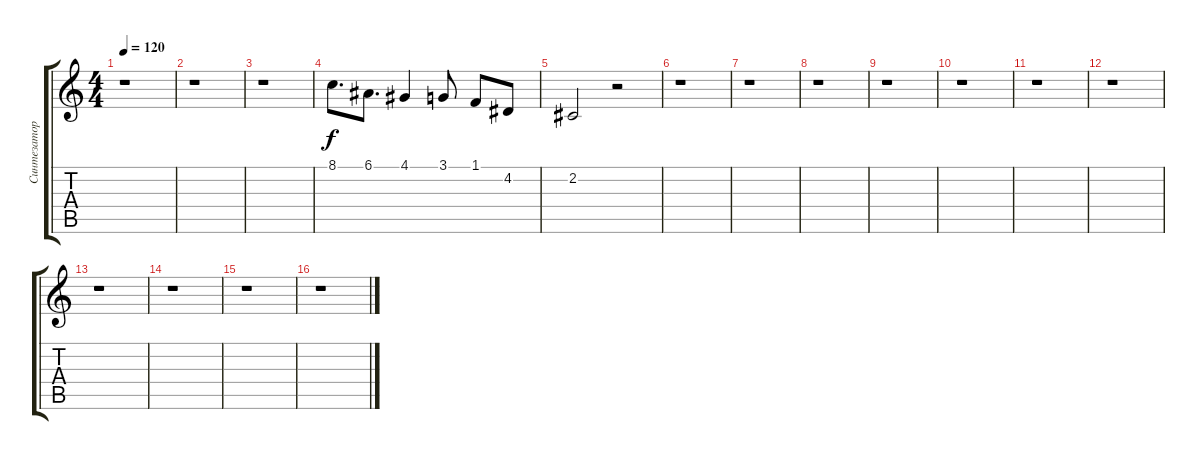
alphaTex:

\track ("Синтезатор" "Синтезатор") {instrument orchestrahit}
\staff {score tabs}
\tuning (E4 B3 G3 D3 A2 E2) {hide}
\ts (4 4)
\tempo 120
\clef g2
\ks c
r.1{dy f} |
r.1 |
r.1 |
8.1.8{d} 6.1.8{d} 4.1.4 3.1.8 1.1.8 4.2.8 |
2.2.2 r.2 |
r.1 |
r.1 |
r.1 |
r.1 |
r.1 |
r.1 |
r.1 |
r.1 |
r.1 |
r.1 |
r.1
